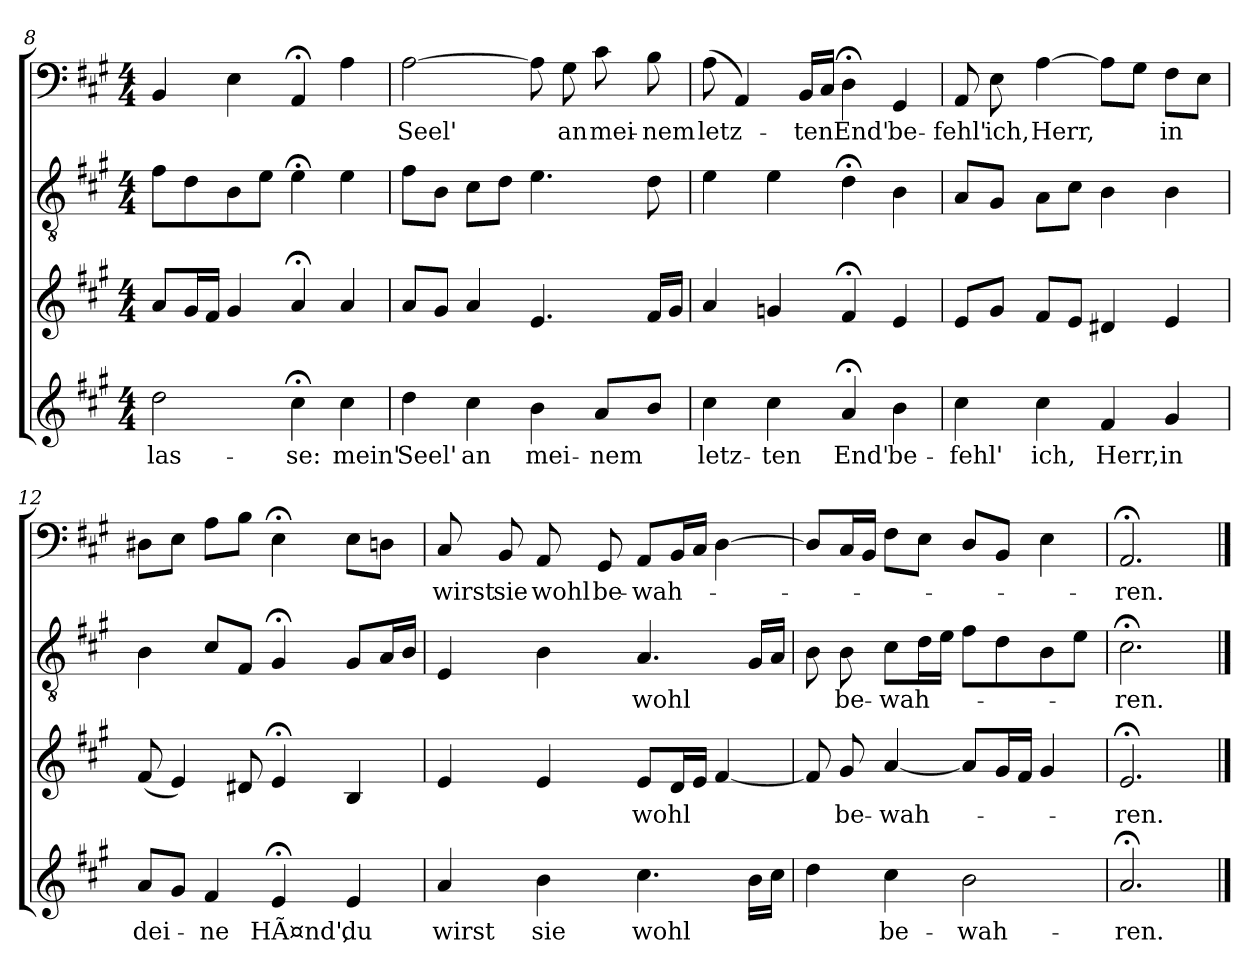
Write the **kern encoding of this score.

**kern	**text	**kern	**text	**kern	**text	**kern	**text
*part4	*part4	*part3	*part3	*part2	*part2	*part1	*part1
*staff4	*staff4	*staff3	*staff3	*staff2	*staff2	*staff1	*staff1
*clefG2	*	*clefG2	*	*clefGv2	*	*clefF4	*
*k[f#c#g#]	*	*k[f#c#g#]	*	*k[f#c#g#]	*	*k[f#c#g#]	*
*A:	*	*A:	*	*A:	*	*A:	*
*M4/4	*	*M4/4	*	*M4/4	*	*M4/4	*
=8	=8	=8	=8	=8	=8	=8	=8
2dd	-las-	8aL	.	8f#L	.	4BB	.
.	.	16g#L	.	8d	.	.	.
.	.	16f#JJ	.	.	.	.	.
.	.	4g#	.	8B	.	4E	.
.	.	.	.	8eJ	.	.	.
4cc#;<	-se:	4a;<	.	4e;<	.	4AA;<	.
4cc#	mein'	4a	.	4e	.	4A	.
=9	=9	=9	=9	=9	=9	=9	=9
4dd	Seel'	8aL	.	8f#L	.	[2A	Seel'
.	.	8g#J	.	8BJ	.	.	.
4cc#	an	4a	.	8c#L	.	.	.
.	.	.	.	8dJ	.	.	.
4b	mei-	4.e	.	4.e	.	8A]	.
.	.	.	.	.	.	8G#	an
8aL	-nem	.	.	.	.	8c#	mei-
8bJ	.	16f#LL	.	8d	.	8B	-nem
.	.	16g#JJ	.	.	.	.	.
=10	=10	=10	=10	=10	=10	=10	=10
4cc#	letz-	4a	.	4e	.	(8A	letz-
.	.	.	.	.	.	4AA)	.
4cc#	-ten	4gn	.	4e	.	.	.
.	.	.	.	.	.	16BBLL	-ten
.	.	.	.	.	.	16C#JJ	.
4a;<	End'	4f#;<	.	4d;<	.	4D;<	End'
4b	be-	4e	.	4B	.	4GG#	be-
=11	=11	=11	=11	=11	=11	=11	=11
4cc#	-fehl'	8eL	.	8AL	.	8AA	-fehl'
.	.	8g#J	.	8G#J	.	8E	ich,
4cc#	ich,	8f#L	.	8AL	.	[4A	Herr,
.	.	8eJ	.	8c#J	.	.	.
4f#	Herr,	4d#X	.	4B	.	8AL]	.
.	.	.	.	.	.	8G#J	.
4g#	in	4e	.	4B	.	8F#L	in
.	.	.	.	.	.	8EJ	.
=12	=12	=12	=12	=12	=12	=12	=12
8aL	dei-	(8f#	.	4B	.	8D#XL	.
8g#J	.	4e)	.	.	.	8EJ	.
4f#	-ne	.	.	8c#L	.	8AL	.
.	.	8d#X	.	8F#J	.	8BJ	.
4e;<	HÃ¤nd',	4e;<	.	4G#;<	.	4E;<	.
4e	du	4B	.	8G#L	.	8EL	.
.	.	.	.	16AL	.	8DnJ	.
.	.	.	.	16BJJ	.	.	.
=13	=13	=13	=13	=13	=13	=13	=13
4a	wirst	4e	.	4E	.	8C#	wirst
.	.	.	.	.	.	8BB	sie
4b	sie	4e	.	4B	.	8AA	wohl
.	.	.	.	.	.	8GG#	be-
4.cc#	wohl	8eL	wohl	4.A	wohl	8AAL	-wah-
.	.	16dL	.	.	.	16BBL	.
.	.	16eJJ	.	.	.	16C#JJ	.
.	.	[4f#	.	.	.	[4D	.
16bLL	.	.	.	16G#LL	.	.	.
16cc#JJ	.	.	.	16AJJ	.	.	.
=14	=14	=14	=14	=14	=14	=14	=14
4dd	.	8f#]	.	8B	.	8DL]	.
.	.	8g#	be-	8B	be-	16C#L	.
.	.	.	.	.	.	16BBJJ	.
4cc#	be-	[4a	-wah-	8c#L	-wah-	8F#L	.
.	.	.	.	16dL	.	8EJ	.
.	.	.	.	16eJJ	.	.	.
2b	-wah-	8aL]	.	8f#L	.	8DL	.
.	.	16g#L	.	8d	.	8BBJ	.
.	.	16f#JJ	.	.	.	.	.
.	.	4g#	.	8B	.	4E	.
.	.	.	.	8eJ	.	.	.
=15	=15	=15	=15	=15	=15	=15	=15
2.a;<	-ren.	2.e;<	-ren.	2.c#;<	-ren.	2.AA;<	-ren.
==	==	==	==	==	==	==	==
*-	*-	*-	*-	*-	*-	*-	*-
